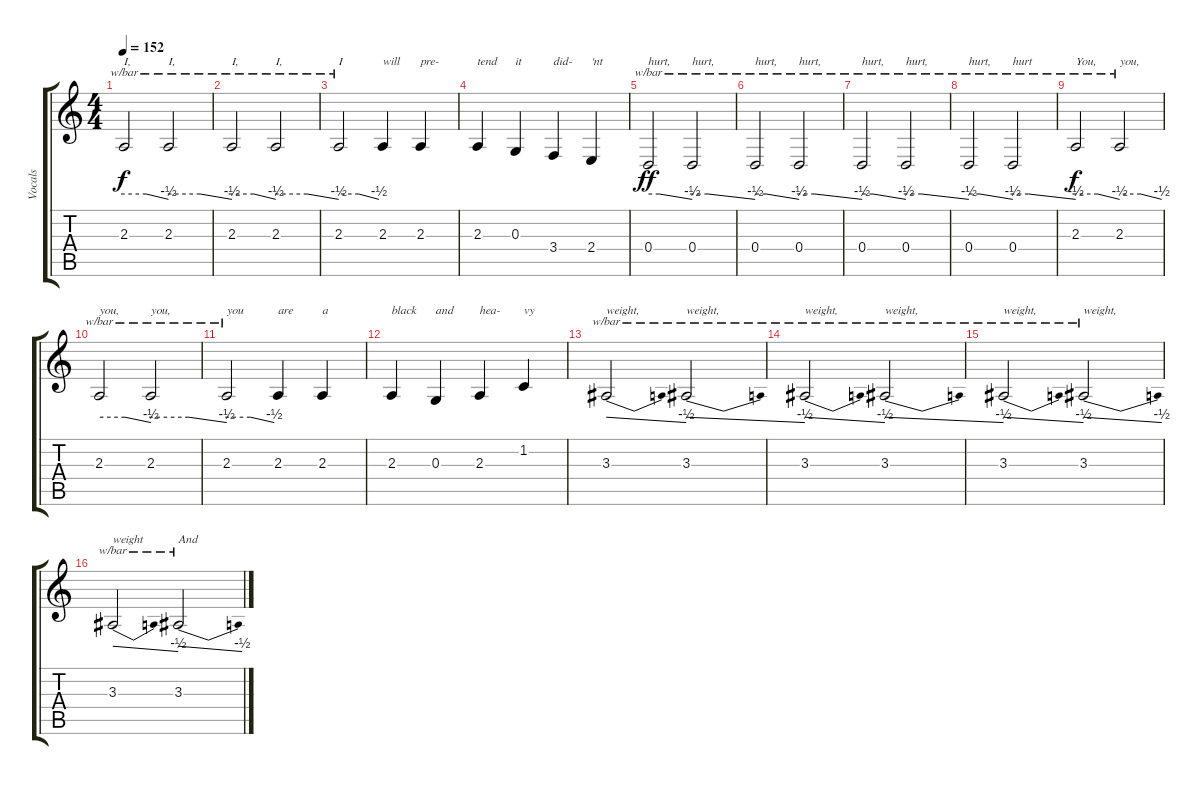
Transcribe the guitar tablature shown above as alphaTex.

\track ("Vocals" "Vocals") {instrument lead6voice}
\staff {score tabs}
\tuning (E4 B3 G3 D3 A2 E2) {hide}
\ts (4 4)
\tempo 152
\clef g2
\ks c
2.3.2{tbe (custom default 0 0 30 0 60 -2) txt "I," dy f} 2.3.2{tbe (custom default 0 0 30 0 60 -2) txt "I,"} |
2.3.2{tbe (custom default 0 0 30 0 60 -2) txt "I,"} 2.3.2{tbe (custom default 0 0 30 0 60 -2) txt "I,"} |
2.3.2{tbe (custom default 0 0 30 0 60 -2) txt "I"} 2.3.4{txt "will"} 2.3.4{txt "pre-"} |
2.3.4{txt "tend"} 0.3.4{txt "it"} 3.4.4{txt "did-"} 2.4.4{txt "'nt"} |
0.4.2{tbe (custom default 0 0 15 0 60 -2) txt "hurt," dy ff} 0.4.2{tbe (custom default 0 0 15 0 60 -2) txt "hurt,"} |
0.4.2{tbe (custom default 0 0 15 0 60 -2) txt "hurt,"} 0.4.2{tbe (custom default 0 0 15 0 60 -2) txt "hurt,"} |
0.4.2{tbe (custom default 0 0 15 0 60 -2) txt "hurt,"} 0.4.2{tbe (custom default 0 0 15 0 60 -2) txt "hurt,"} |
0.4.2{tbe (custom default 0 0 15 0 60 -2) txt "hurt,"} 0.4.2{tbe (custom default 0 0 15 0 60 -2) txt "hurt"} |
2.3.2{tbe (custom default 0 0 30 0 60 -2) txt "You," dy f} 2.3.2{tbe (custom default 0 0 30 0 60 -2) txt "you,"} |
2.3.2{tbe (custom default 0 0 30 0 60 -2) txt "you,"} 2.3.2{tbe (custom default 0 0 30 0 60 -2) txt "you,"} |
2.3.2{tbe (custom default 0 0 30 0 60 -2) txt "you"} 2.3.4{txt "are"} 2.3.4{txt "a"} |
2.3.4{txt "black"} 0.3.4{txt "and"} 2.3.4{txt "hea-"} 1.2.4{txt "vy"} |
3.3.2{tbe (dive default 0 0 60 -2) txt "weight,"} 3.3.2{tbe (dive default 0 0 60 -2) txt "weight,"} |
3.3.2{tbe (dive default 0 0 60 -2) txt "weight,"} 3.3.2{tbe (dive default 0 0 60 -2) txt "weight,"} |
3.3.2{tbe (dive default 0 0 60 -2) txt "weight,"} 3.3.2{tbe (dive default 0 0 60 -2) txt "weight,"} |
3.3.2{tbe (dive default 0 0 60 -2) txt "weight"} 3.3.2{tbe (dive default 0 0 60 -2) txt "And"}
